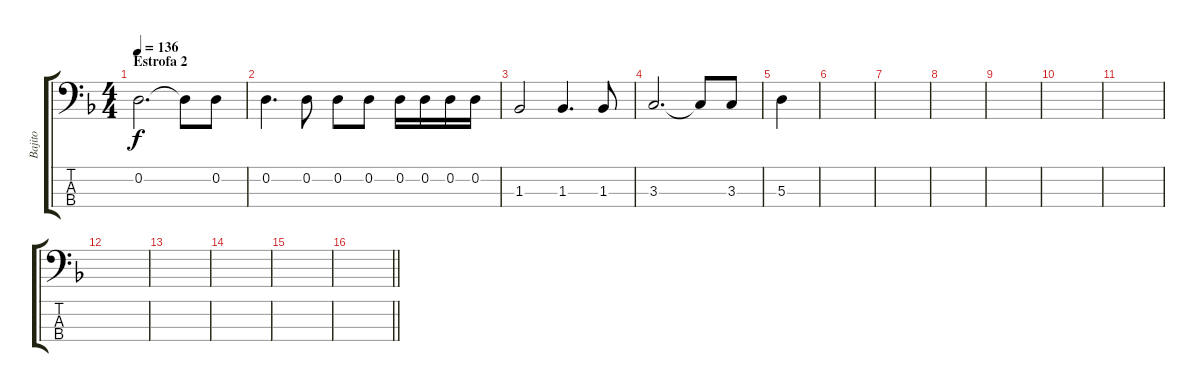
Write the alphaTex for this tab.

\track ("Bajito" "Bajito") {instrument acousticbass}
\staff {score tabs}
\tuning (G2 D2 A1 E1) {hide}
\ts (4 4)
\section ("" "Estrofa 2")
\tempo 136
\clef f4
\ks f
0.2.2{d dy f} 0.2{t}.8 0.2.8 |
0.2.4{d} 0.2.8 0.2.8 0.2.8 0.2.16 0.2.16 0.2.16 0.2.16 |
1.3.2 1.3.4{d} 1.3.8 |
3.3.2{d} 3.3{t}.8 3.3.8 |
5.3.4 |
|
|
|
|
|
|
|
|
|
|
\barLineRight lightlight
